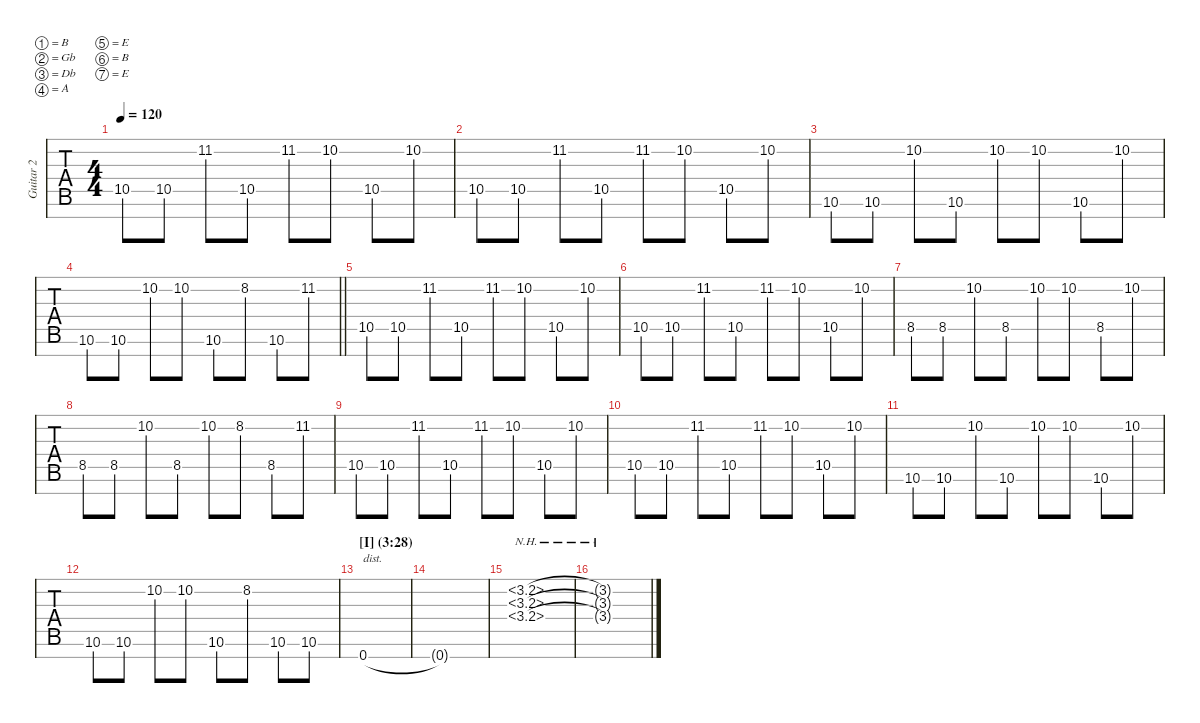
\defaultSystemsLayout 2
\hideDynamics
\bracketExtendMode nobrackets
\multiTrackTrackNamePolicy allsystems
\firstSystemTrackNameMode fullname
\otherSystemsTrackNameMode fullname
\otherSystemsTrackNameOrientation horizontal
\track ("Guitar 2" "Gtr. 2") {instrument overdrivenguitar}
\staff {tabs}
\tuning (B3 Gb3 Db3 A2 E2 B1 E1)
\ts (4 4)
\tempo 120
\clef g2
\ks c
10.5.8{dy mf} 10.5.8 11.2.8 10.5.8 11.2.8 10.2.8 10.5.8 10.2.8 |
10.5.8 10.5.8 11.2.8 10.5.8 11.2.8 10.2.8 10.5.8 10.2.8 |
\scale
1.00155 10.6.8 10.6.8 10.2.8 10.6.8 10.2.8 10.2.8 10.6.8 10.2.8 |
\scale
0.998452
\barLineRight lightlight
10.6.8 10.6.8 10.2.8 10.2.8 10.6.8 8.2.8 10.6.8 11.2.8 |
10.5.8 10.5.8 11.2.8 10.5.8 11.2.8 10.2.8 10.5.8 10.2.8 |
\scale
1.00269 10.5.8 10.5.8 11.2.8 10.5.8 11.2.8 10.2.8 10.5.8 10.2.8 |
8.5.8 8.5.8 10.2.8 8.5.8 10.2.8 10.2.8 8.5.8 10.2.8 |
\scale
0.997308 8.5.8 8.5.8 10.2.8 8.5.8 10.2.8 8.2.8 8.5.8 11.2.8 |
10.5.8 10.5.8 11.2.8 10.5.8 11.2.8 10.2.8 10.5.8 10.2.8 |
10.5.8 10.5.8 11.2.8 10.5.8 11.2.8 10.2.8 10.5.8 10.2.8 |
\scale
1.00155 10.6.8 10.6.8 10.2.8 10.6.8 10.2.8 10.2.8 10.6.8 10.2.8 |
\scale
0.998452 10.6.8 10.6.8 10.2.8 10.2.8 10.6.8 8.2.8 10.6.8 10.6.8 |
\section ("" "[I] (3:28)")
0.7.1{txt "dist." instrument overdrivenguitar} |
\scale
1.00269 0.7{t}.1 |
\scale
0.998856 (3.2{nh} 3.3{nh} 3.4{nh}).1 |
\scale
0.998452 (3.2{nh t} 3.3{nh t} 3.4{nh t}).1
